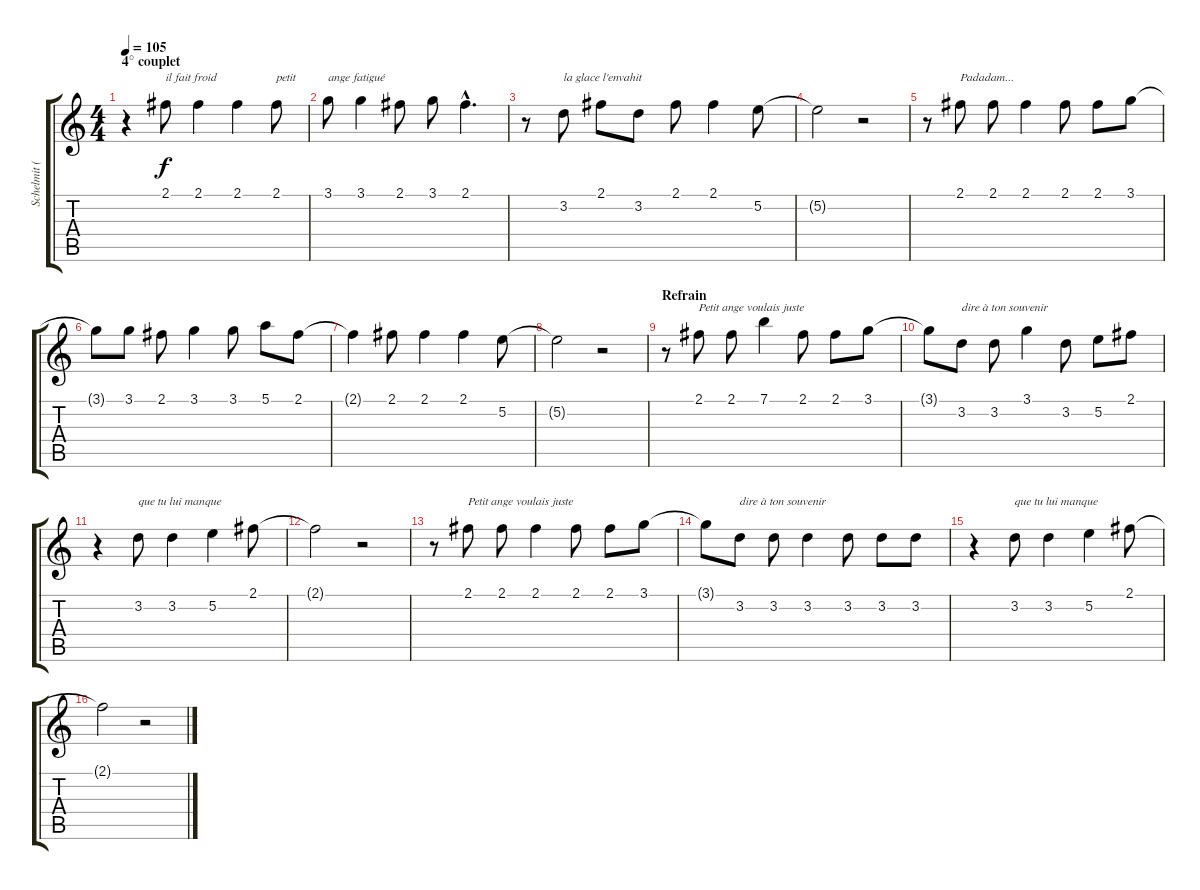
\track ("Schelmit (voix)" "Schelmit (") {instrument electricguitarjazz}
\staff {score tabs}
\tuning (E4 B3 G3 D3 A2 E2) {hide}
\ts (4 4)
\section ("" "4° couplet")
\tempo 105
\clef g2
\ks c
r.4{dy f} 2.1.8{txt "il fait froid"} 2.1.4 2.1.4 2.1.8{txt "petit"} |
3.1.8{txt "ange fatigué"} 3.1.4 2.1.8 3.1.8 2.1{hac}.4{d} |
r.8 3.2.8{txt "la glace l'envahit"} 2.1.8 3.2.8 2.1.8 2.1.4 5.2.8 |
5.2{t}.2 r.2 |
r.8 2.1.8{txt "Padadam..."} 2.1.8 2.1.4 2.1.8 2.1.8 3.1.8 |
3.1{t}.8 3.1.8 2.1.8 3.1.4 3.1.8 5.1.8 2.1.8 |
2.1{t}.4 2.1.8 2.1.4 2.1.4 5.2.8 |
5.2{t}.2 r.2 |
\section ("" "Refrain")
r.8 2.1.8{txt "Petit ange voulais juste"} 2.1.8 7.1.4 2.1.8 2.1.8 3.1.8 |
3.1{t}.8 3.2.8{txt "dire à ton souvenir"} 3.2.8 3.1.4 3.2.8 5.2.8 2.1.8 |
r.4 3.2.8{txt "que tu lui manque"} 3.2.4 5.2.4 2.1.8 |
2.1{t}.2 r.2 |
r.8 2.1.8{txt "Petit ange voulais juste"} 2.1.8 2.1.4 2.1.8 2.1.8 3.1.8 |
3.1{t}.8 3.2.8{txt "dire à ton souvenir"} 3.2.8 3.2.4 3.2.8 3.2.8 3.2.8 |
r.4 3.2.8{txt "que tu lui manque"} 3.2.4 5.2.4 2.1.8 |
2.1{t}.2 r.2
